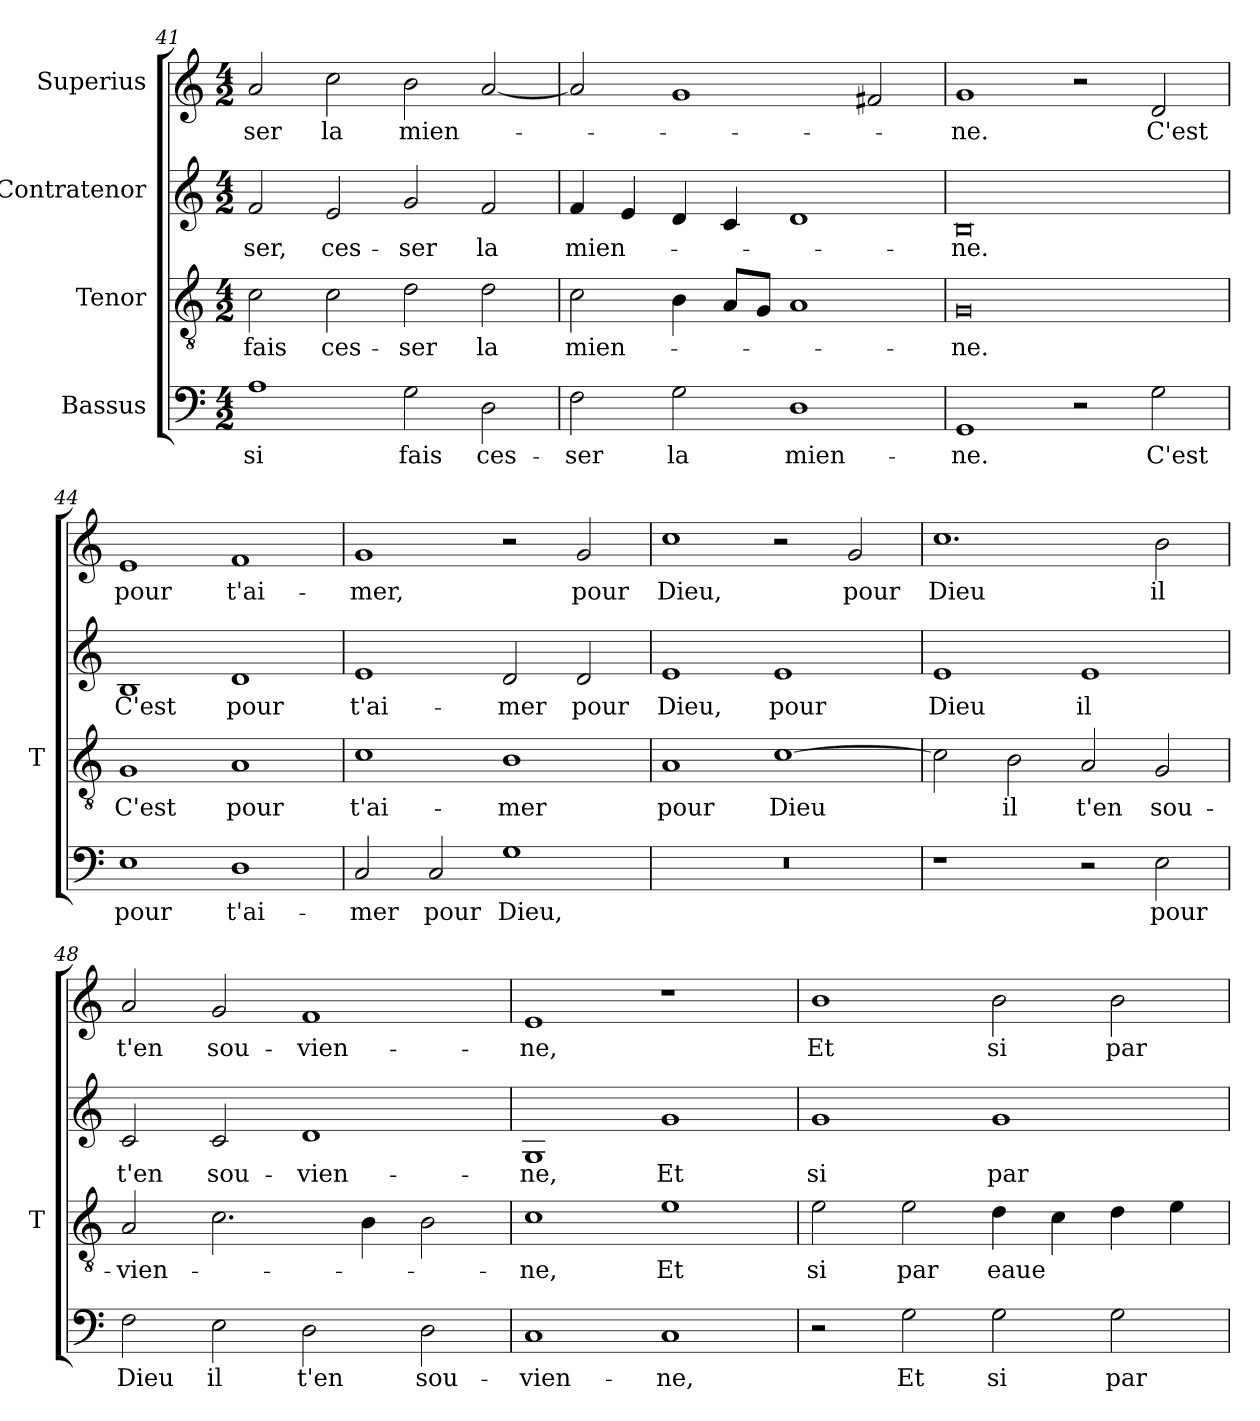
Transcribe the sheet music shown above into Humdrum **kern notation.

**kern	**text	**kern	**text	**kern	**text	**kern	**text
*part4	*part4	*part3	*part3	*part2	*part2	*part1	*part1
*staff4	*staff4	*staff3	*staff3	*staff2	*staff2	*staff1	*staff1
*I"Bassus	*	*I"Tenor	*	*I"Contratenor	*	*I"Superius	*
*	*	*I'T	*	*	*	*	*
*clefF4	*	*clefGv2	*	*clefG2	*	*clefG2	*
*k[]	*	*k[]	*	*k[]	*	*k[]	*
*M4/2	*	*M4/2	*	*M4/2	*	*M4/2	*
=41	=41	=41	=41	=41	=41	=41	=41
1A	-si	2c	-fais	2f	-ser,	2a	-ser
.	.	2c	ces-	2e	ces-	2cc	-la
2G	-fais	2d	-ser	2g	-ser	2b	mien-
2D	ces-	2d	-la	2f	-la	[2a	.
=42	=42	=42	=42	=42	=42	=42	=42
2F	-ser	2c	mien-	4f	mien-	2a]	.
.	.	.	.	4e	.	.	.
2G	-la	4B	.	4d	.	1g	.
.	.	8AL	.	4c	.	.	.
.	.	8GJ	.	.	.	.	.
1D	mien-	1A	.	1d	.	.	.
.	.	.	.	.	.	2f#X	.
=43	=43	=43	=43	=43	=43	=43	=43
1GG	-ne.	0G	-ne.	0B	-ne.	1g	-ne.
2r	.	.	.	.	.	2r	.
2G	-C'est	.	.	.	.	2d	-C'est
=44	=44	=44	=44	=44	=44	=44	=44
1E	-pour	1G	-C'est	1B	-C'est	1e	-pour
1D	t'ai-	1A	-pour	1d	-pour	1f	t'ai-
=45	=45	=45	=45	=45	=45	=45	=45
2C	-mer	1c	t'ai-	1e	t'ai-	1g	-mer,
2C	-pour	.	.	.	.	.	.
1G	-Dieu,	1B	-mer	2d	-mer	2r	.
.	.	.	.	2d	-pour	2g	-pour
=46	=46	=46	=46	=46	=46	=46	=46
0r	.	1A	-pour	1e	-Dieu,	1cc	-Dieu,
.	.	[1c	-Dieu	1e	-pour	2r	.
.	.	.	.	.	.	2g	-pour
=47	=47	=47	=47	=47	=47	=47	=47
1r	.	2c]	.	1e	-Dieu	1.cc	-Dieu
.	.	2B	-il	.	.	.	.
2r	.	2A	-t'en	1e	-il	.	.
2E	-pour	2G	sou-	.	.	2b	-il
=48	=48	=48	=48	=48	=48	=48	=48
2F	-Dieu	2A	vien-	2c	-t'en	2a	-t'en
2E	-il	2.c	.	2c	sou-	2g	sou-
2D	-t'en	.	.	1d	vien-	1f	vien-
.	.	4B	.	.	.	.	.
2D	sou-	2B	.	.	.	.	.
=49	=49	=49	=49	=49	=49	=49	=49
1C	vien-	1c	-ne,	1G	-ne,	1e	-ne,
1C	-ne,	1e	-Et	1g	-Et	1r	.
=50	=50	=50	=50	=50	=50	=50	=50
2r	.	2e	-si	1g	-si	1b	-Et
2G	-Et	2e	-par	.	.	.	.
2G	-si	4d	-eaue	1g	-par	2b	-si
.	.	4c	.	.	.	.	.
2G	-par	4d	.	.	.	2b	-par
.	.	4e	.	.	.	.	.
=	=	=	=	=	=	=	=
*-	*-	*-	*-	*-	*-	*-	*-
